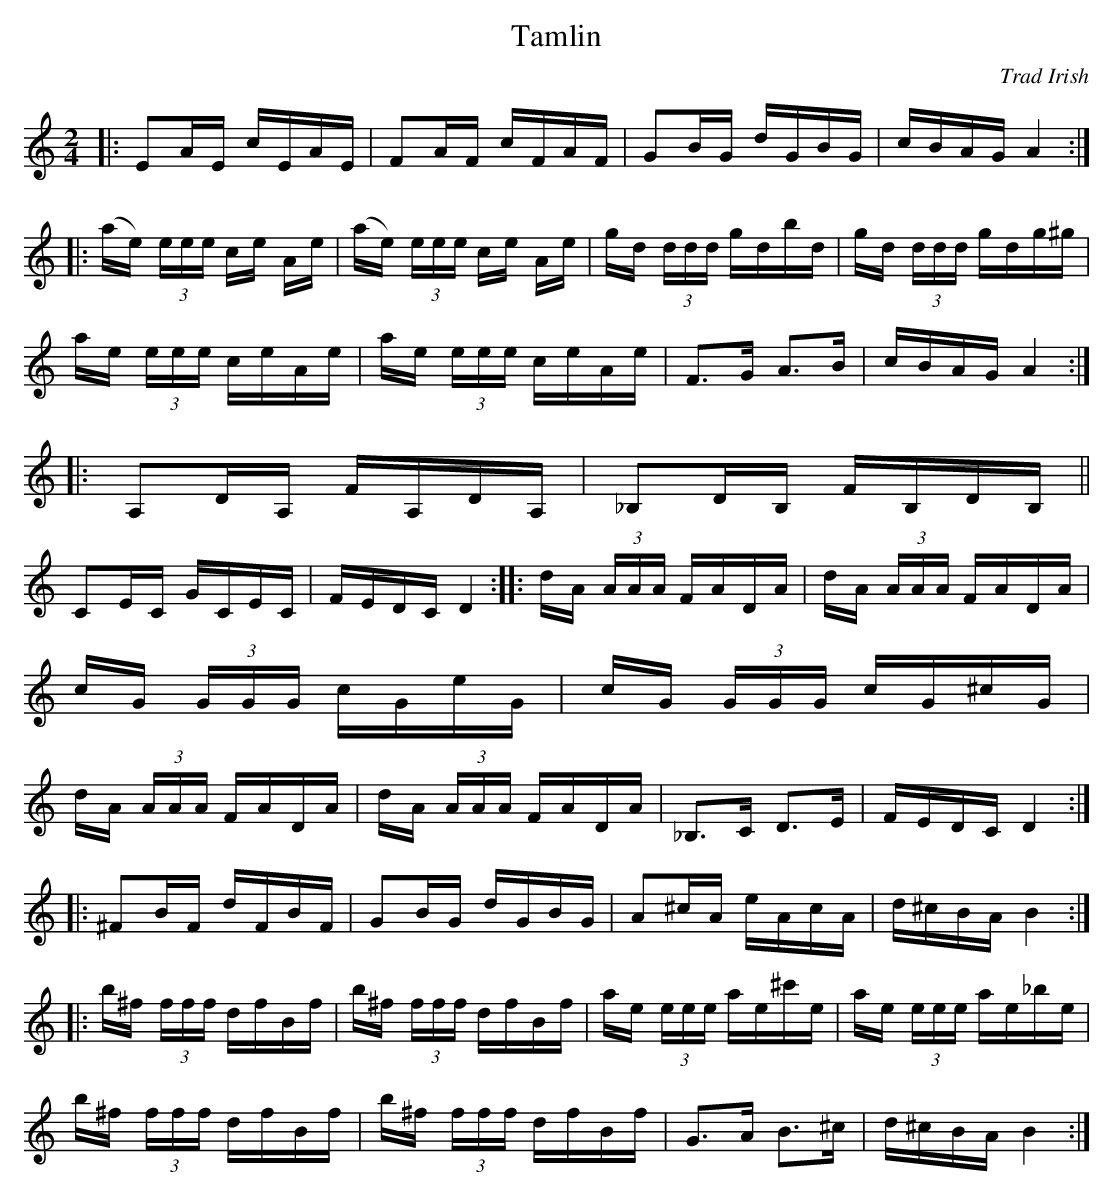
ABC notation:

X:1
T:Tamlin
C:Trad Irish
M:2/4
L:1/16
K:C
|:E2AE cEAE|F2AF cFAF|G2BG dGBG|cBAG A4:|
|:(ae)  (3eee ce Ae|(ae)  (3eee ce Ae|gd  (3ddd gdbd|gd  (3ddd gdg^g|
ae  (3eee ceAe|ae  (3eee ceAe|F3G A3B|cBAG A4:|
|:A,2DA, FA,DA,|_B,2DB, FB,DB,||
C2EC GCEC|FEDC D4:||:dA  (3AAA FADA|dA  (3AAA FADA|
cG  (3GGG cGeG|cG  (3GGG cG^cG|
dA  (3AAA FADA|dA  (3AAA FADA|_B,3C D3E|FEDC D4:|
|:^F2BF dFBF|G2BG dGBG|A2^cA eAcA|d^cBA B4:|
|:b^f  (3fff dfBf|b^f  (3fff dfBf|ae  (3eee ae^c'e|ae  (3eee ae_be|
b^f  (3fff dfBf|b^f  (3fff dfBf|G3A B3^c|d^cBA B4:|
